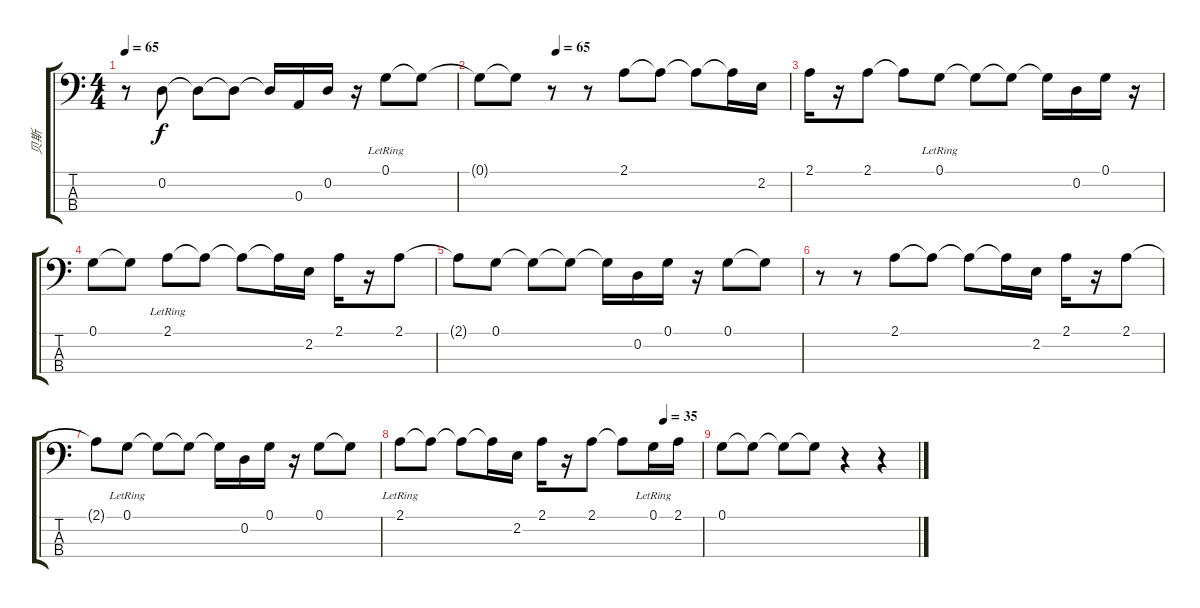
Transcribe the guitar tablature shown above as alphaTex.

\track ("贝斯" "贝斯") {instrument acousticbass}
\staff {score tabs}
\tuning (G2 D2 A1 E1) {hide}
\ts (4 4)
\tempo 65
\clef f4
\ks c
r.8{dy f} 0.2.8 0.2{t}.8 0.2{t}.8 0.2{t}.16 0.3.16 0.2.16 r.16 0.1{lr}.8 0.1{t}.8 |
\tempo (65 0.25)
0.1{t}.8{volume 13 instrument acousticbass} 0.1{t}.8 r.8 r.8 2.1.8 2.1{t}.8 2.1{t}.8 2.1{t}.16 2.2.16 |
2.1.16 r.16 2.1.8 2.1{t}.8 0.1{lr}.8 0.1{t}.8 0.1{t}.8 0.1{t}.16 0.2.16 0.1.16 r.16 |
0.1.8 0.1{t}.8 2.1{lr}.8 2.1{t}.8 2.1{t}.8 2.1{t}.16 2.2.16 2.1.16 r.16 2.1.8 |
2.1{t}.8 0.1.8 0.1{t}.8 0.1{t}.8 0.1{t}.16 0.2.16 0.1.16 r.16 0.1.8 0.1{t}.8 |
r.8{volume 13 instrument acousticbass} r.8 2.1.8 2.1{t}.8 2.1{t}.8 2.1{t}.16 2.2.16 2.1.16 r.16 2.1.8 |
2.1{t}.8 0.1{lr}.8 0.1{t}.8 0.1{t}.8 0.1{t}.16 0.2.16 0.1.16 r.16 0.1.8 0.1{t}.8 |
\tempo (35 0.875)
2.1{lr}.8 2.1{t}.8 2.1{t}.8 2.1{t}.16 2.2.16 2.1.16 r.16 2.1.8 2.1{t}.8 0.1{lr}.16 2.1.16 |
0.1.8 0.1{t}.8 0.1{t}.8 0.1{t}.8 r.4 r.4
